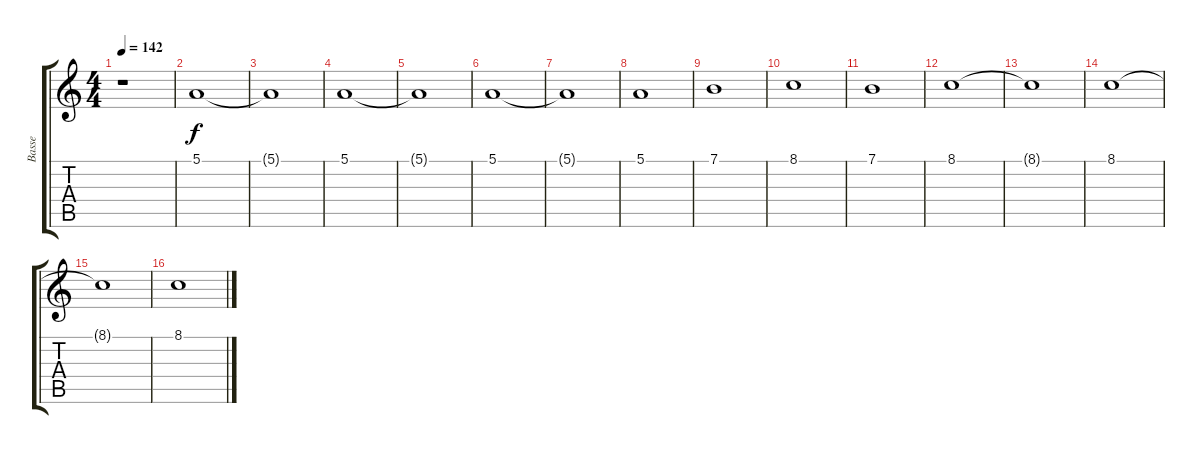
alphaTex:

\track ("Basse" "Basse") {instrument fx7echoes}
\staff {score tabs}
\tuning (E4 B3 G3 D3 A2 E2) {hide}
\ts (4 4)
\tempo 142
\clef g2
\ks c
r.1{dy f instrument fx7echoes} |
5.1.1{volume 7 balance 12} |
5.1{t}.1 |
5.1.1 |
5.1{t}.1 |
5.1.1 |
5.1{t}.1 |
5.1.1 |
7.1.1 |
8.1.1 |
7.1.1 |
8.1.1 |
8.1{t}.1 |
8.1.1 |
8.1{t}.1 |
8.1.1
